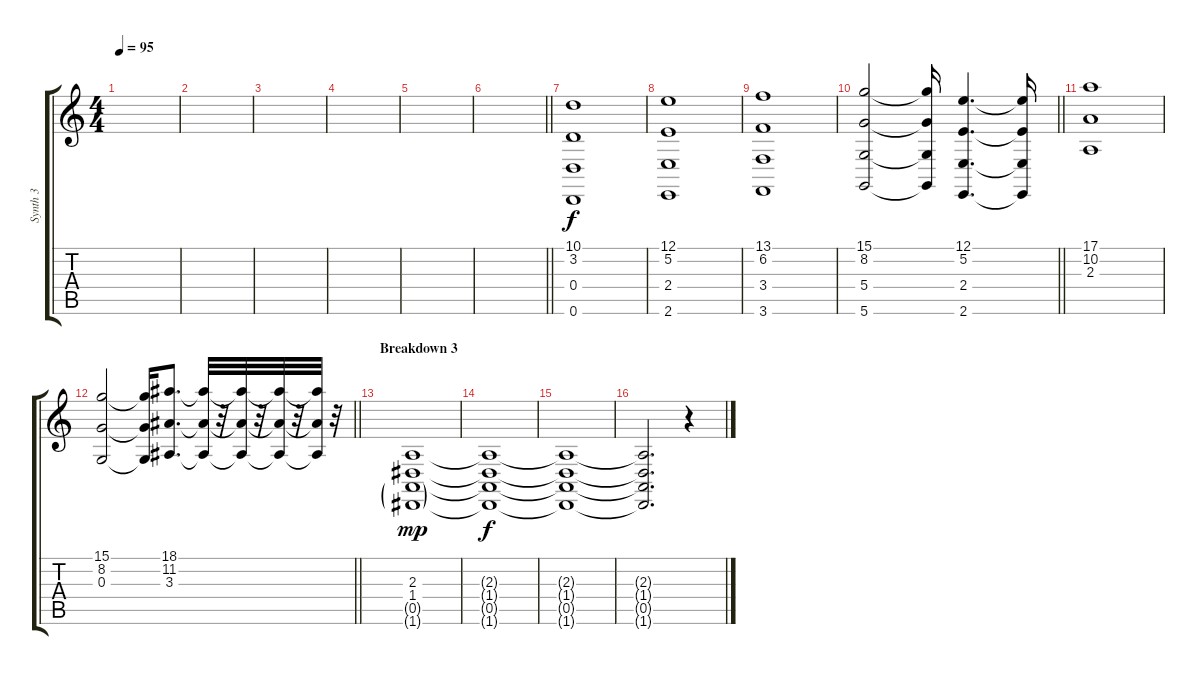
\track ("Synth 3" "Synth 3") {instrument stringensemble1}
\staff {score tabs}
\tuning (E4 B3 G3 D3 A2 D2) {hide}
\ts (4 4)
\tempo 95
\clef g2
\ks c
|
|
|
|
|
\barLineRight lightlight
|
\section ("" "")
(10.1 3.2 0.4 0.6).1 |
(12.1 5.2 2.4 2.6).1 |
(13.1 6.2 3.4 3.6).1 |
\barLineRight lightlight
(15.1 8.2 5.4 5.6).2 (15.1{t} 8.2{t} 5.4{t} 5.6{t}).16 (12.1 5.2 2.4 2.6).4{d} (12.1{t} 5.2{t} 2.4{t} 2.6{t}).16 |
\section ("" "")
(17.1 10.2 2.3).1 |
\barLineRight lightlight
(15.1 8.2 0.3).2 (15.1{t} 8.2{t} 0.3{t}).16 (18.1 11.2 3.3).8{d} (18.1{t} 11.2{t} 3.3{t}).32 r.32{volume 0} (18.1{t} 11.2{t} 3.3{t}).32{volume 13} r.32{volume 0} (18.1{t} 11.2{t} 3.3{t}).32{volume 13} r.32{volume 0} (18.1{t} 11.2{t} 3.3{t}).32{volume 13} r.32 |
\section ("" "Breakdown 3")
(2.3 1.4 0.5{g} 1.6{g}).1{dy mp volume 8} |
(2.3{t} 1.4{t} 0.5{t} 1.6{t}).1{dy f} |
(2.3{t} 1.4{t} 0.5{t} 1.6{t}).1 |
(2.3{t} 1.4{t} 0.5{t} 1.6{t}).2{d} r.4
